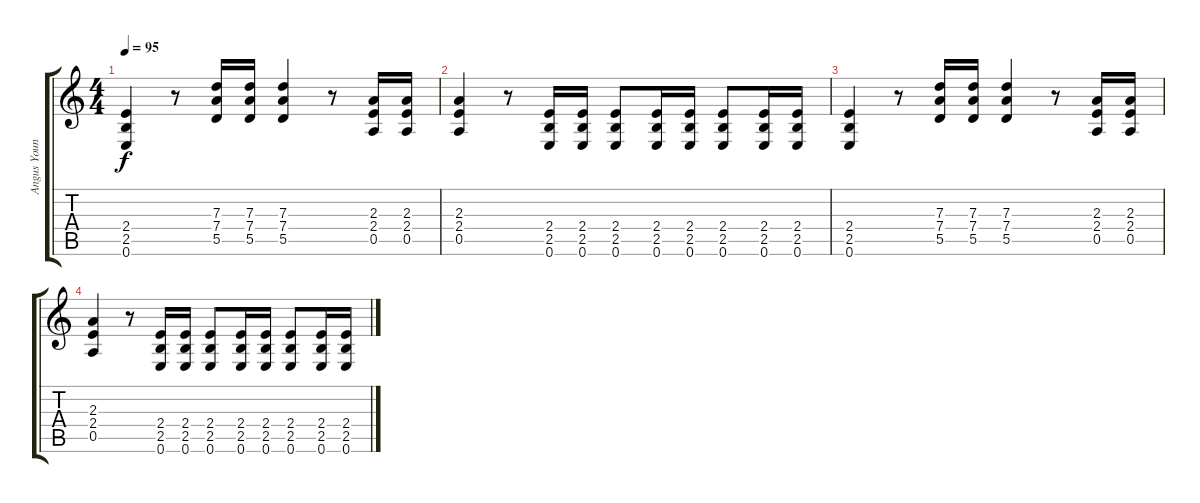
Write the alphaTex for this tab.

\track ("Angus Young" "Angus Youn") {instrument overdrivenguitar}
\staff {score tabs}
\tuning (E4 B3 G3 D3 A2 E2) {hide}
\ts (4 4)
\tempo 95
\clef g2
\ks c
(2.4 2.5 0.6).4{dy f volume 7} r.8 (7.3 7.4 5.5).16 (7.3 7.4 5.5).16 (7.3 7.4 5.5).4 r.8 (2.3 2.4 0.5).16 (2.3 2.4 0.5).16 |
(2.3 2.4 0.5).4 r.8 (2.4 2.5 0.6).16 (2.4 2.5 0.6).16 (2.4 2.5 0.6).8 (2.4 2.5 0.6).16 (2.4 2.5 0.6).16 (2.4 2.5 0.6).8 (2.4 2.5 0.6).16 (2.4 2.5 0.6).16 |
(2.4 2.5 0.6).4{volume 0} r.8 (7.3 7.4 5.5).16 (7.3 7.4 5.5).16 (7.3 7.4 5.5).4 r.8 (2.3 2.4 0.5).16 (2.3 2.4 0.5).16 |
(2.3 2.4 0.5).4 r.8 (2.4 2.5 0.6).16 (2.4 2.5 0.6).16 (2.4 2.5 0.6).8 (2.4 2.5 0.6).16 (2.4 2.5 0.6).16 (2.4 2.5 0.6).8 (2.4 2.5 0.6).16 (2.4 2.5 0.6).16
